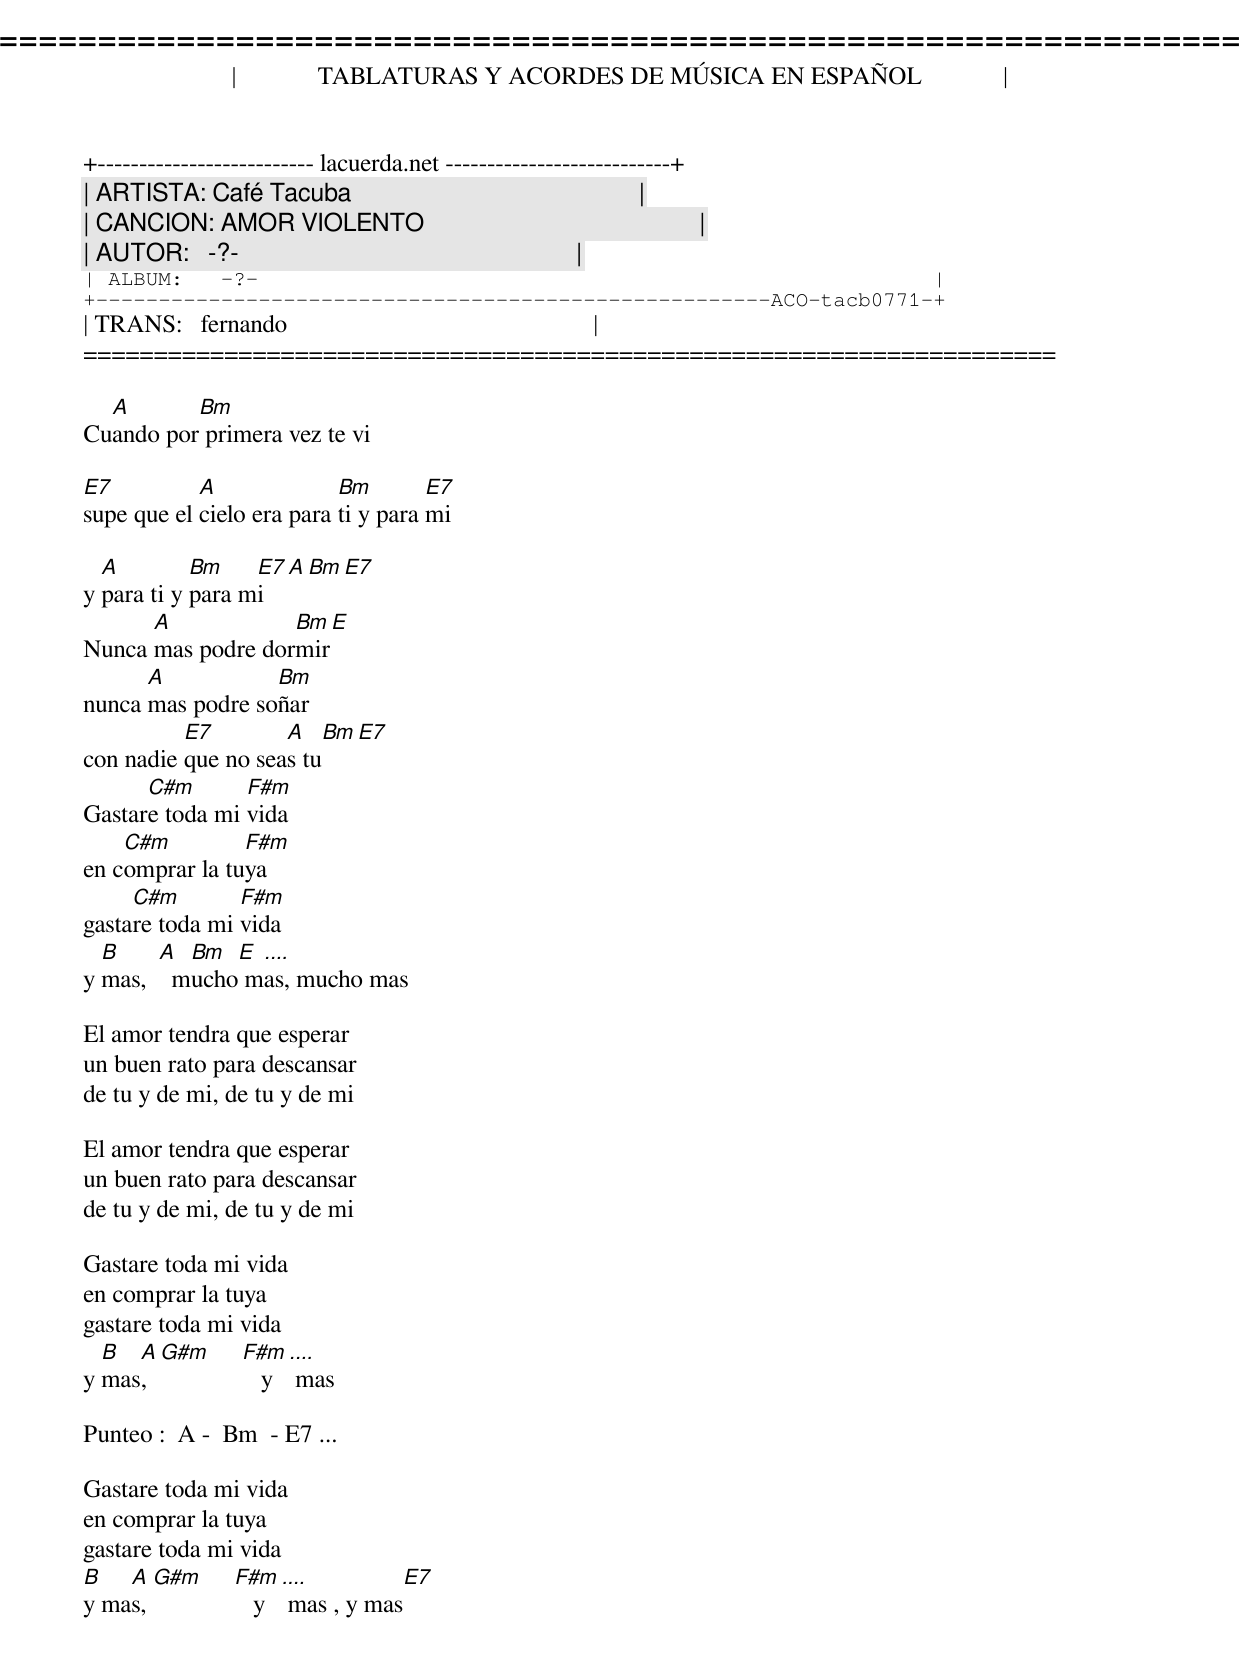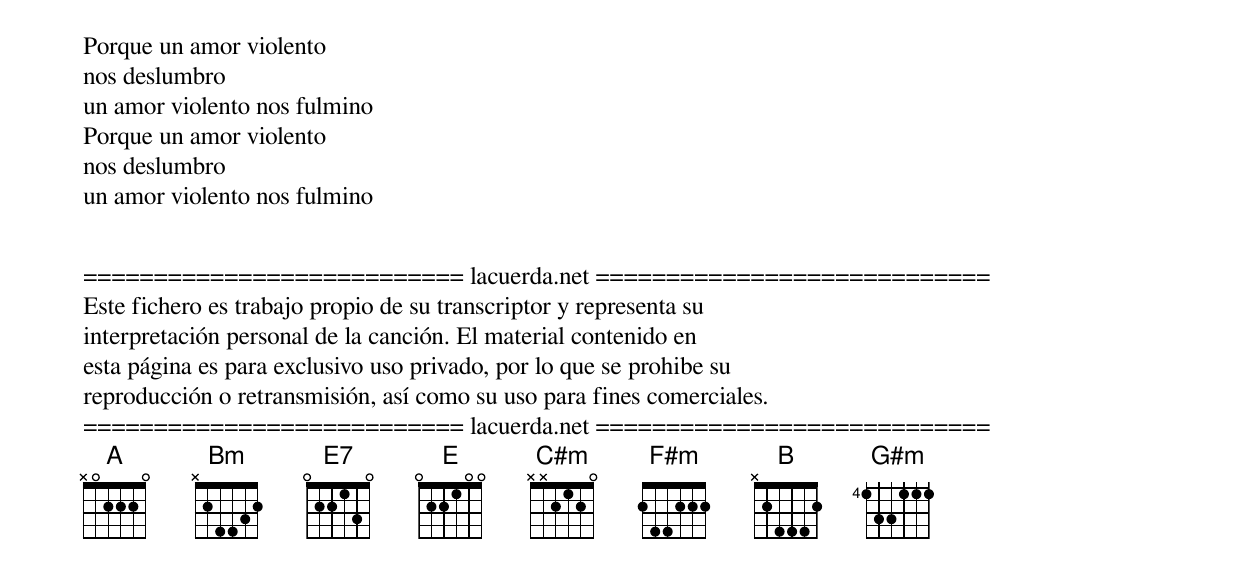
=====================================================================
|             TABLATURAS Y ACORDES DE MÚSICA EN ESPAÑOL             |
+-------------------------- lacuerda.net ---------------------------+
| ARTISTA: Café Tacuba                                              |
| CANCION: AMOR VIOLENTO                                            |
| AUTOR:   -?-                                                      |
| ALBUM:   -?-                                                      |
+------------------------------------------------------ACO-tacb0771-+
| TRANS:   fernando                                                 |
=====================================================================

  A       Bm
Cuando por primera vez te vi

E7          A              Bm        E7
supe que el cielo era para ti y para mi

  A         Bm    E7  A  Bm  E7
y para ti y para mi
      A            Bm   E
Nunca mas podre dormir
      A           Bm
nunca mas podre soñar
          E7        A       Bm  E7
con nadie que no seas tu
      C#m       F#m
Gastare toda mi vida
    C#m         F#m
en comprar la tuya
     C#m        F#m
gastare toda mi vida
  B     A  Bm  E ....
y mas,    mucho mas, mucho mas

El amor tendra que esperar
un buen rato para descansar
de tu y de mi, de tu y de mi

El amor tendra que esperar
un buen rato para descansar
de tu y de mi, de tu y de mi

Gastare toda mi vida
en comprar la tuya
gastare toda mi vida
  B  A  G#m  F#m ....
y mas,          y mas

Punteo :  A -  Bm  - E7 ...

Gastare toda mi vida
en comprar la tuya
gastare toda mi vida
B   A  G#m  F#m ....           E7
y mas,         y mas , y mas

Porque un amor violento
nos deslumbro
un amor violento nos fulmino
Porque un amor violento
nos deslumbro
un amor violento nos fulmino


=========================== lacuerda.net ============================
Este fichero es trabajo propio de su transcriptor y representa su
interpretación personal de la canción. El material contenido en
esta página es para exclusivo uso privado, por lo que se prohibe su
reproducción o retransmisión, así como su uso para fines comerciales.
=========================== lacuerda.net ============================
